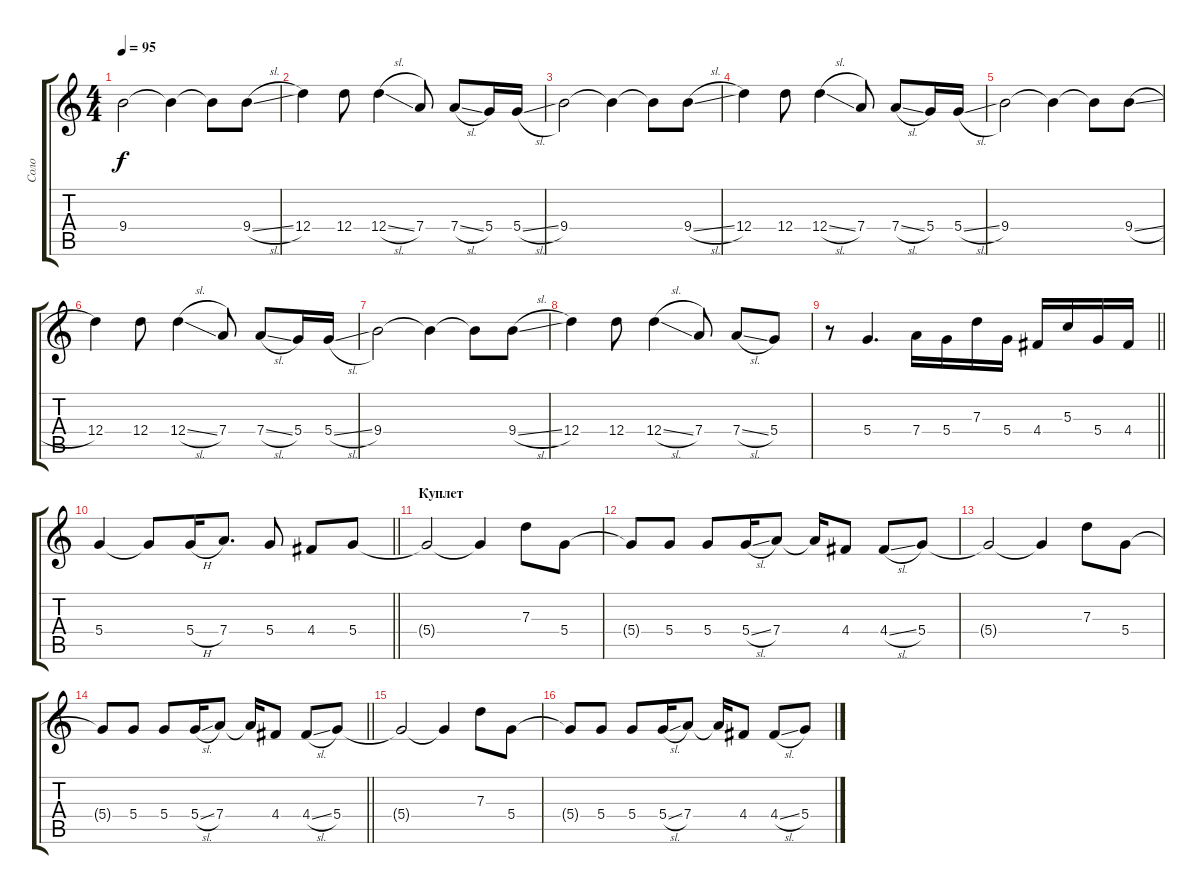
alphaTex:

\track ("Соло" "Соло") {instrument distortionguitar}
\staff {score tabs}
\tuning (E4 B3 G3 D3 A2 E2) {hide}
\ts (4 4)
\tempo 95
\clef g2
\ks c
9.4{t}.2{dy f} 9.4{t}.4 9.4{t}.8 9.4{sl}.8 |
12.4.4 12.4.8 12.4{sl}.4 7.4.8 7.4{sl}.8 5.4.16 5.4{sl}.16 |
9.4.2 9.4{t}.4 9.4{t}.8 9.4{sl}.8 |
12.4.4 12.4.8 12.4{sl}.4 7.4.8 7.4{sl}.8 5.4.16 5.4{sl}.16 |
9.4.2 9.4{t}.4 9.4{t}.8 9.4{sl}.8 |
12.4.4 12.4.8 12.4{sl}.4 7.4.8 7.4{sl}.8 5.4.16 5.4{sl}.16 |
9.4.2 9.4{t}.4 9.4{t}.8 9.4{sl}.8 |
12.4.4 12.4.8 12.4{sl}.4 7.4.8 7.4{sl}.8 5.4.8 |
\barLineRight lightlight
r.8 5.4.4{d} 7.4.16 5.4.16 7.3.16 5.4.16 4.4.16 5.3.16 5.4.16 4.4.16 |
\barLineRight lightlight
5.4.4 5.4{t}.8 5.4{h}.16 7.4.8{d} 5.4.8 4.4.8 5.4.8 |
\section ("" "Куплет")
5.4{t}.2 5.4{t}.4 7.3.8 5.4.8 |
5.4{t}.8 5.4.8 5.4.8 5.4{sl}.16 7.4.8 7.4{t}.16 4.4.8 4.4{sl}.8 5.4.8 |
5.4{t}.2 5.4{t}.4 7.3.8 5.4.8 |
\barLineRight lightlight
5.4{t}.8 5.4.8 5.4.8 5.4{sl}.16 7.4.8 7.4{t}.16 4.4.8 4.4{sl}.8 5.4.8 |
5.4{t}.2 5.4{t}.4 7.3.8 5.4.8 |
5.4{t}.8 5.4.8 5.4.8 5.4{sl}.16 7.4.8 7.4{t}.16 4.4.8 4.4{sl}.8 5.4.8
